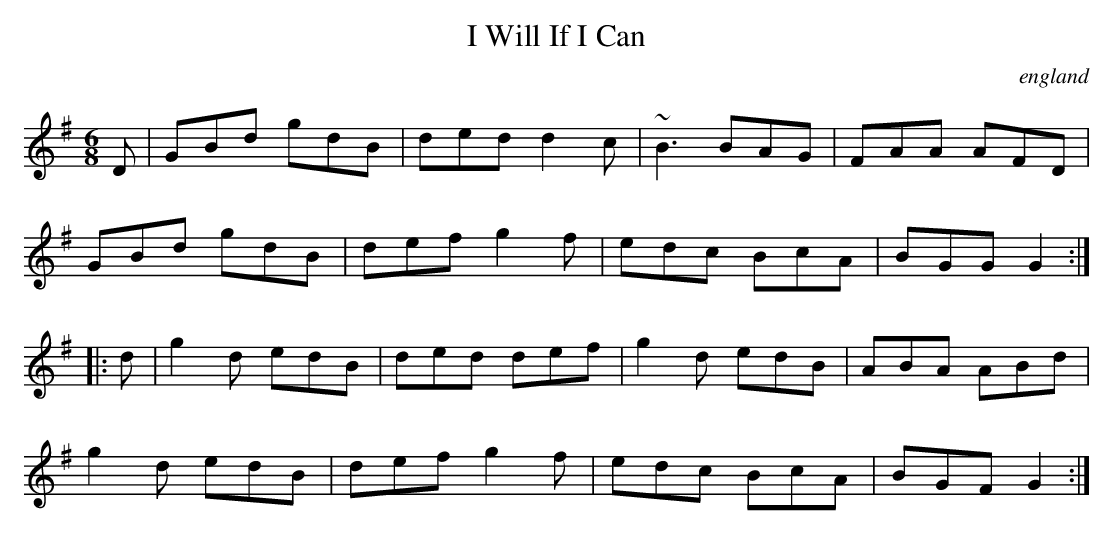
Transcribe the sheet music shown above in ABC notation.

X:1
T:I Will If I Can
O:england
M:6/8
L:1/8
K:G
D|GBd gdB|ded d2c|~B3 BAG|FAA AFD|
GBd gdB|def g2f|edc BcA|BGG G2:|
|:d|g2d edB|ded def|g2d edB|ABA ABd|
g2d edB|def g2f|edc BcA|BGF G2:|
